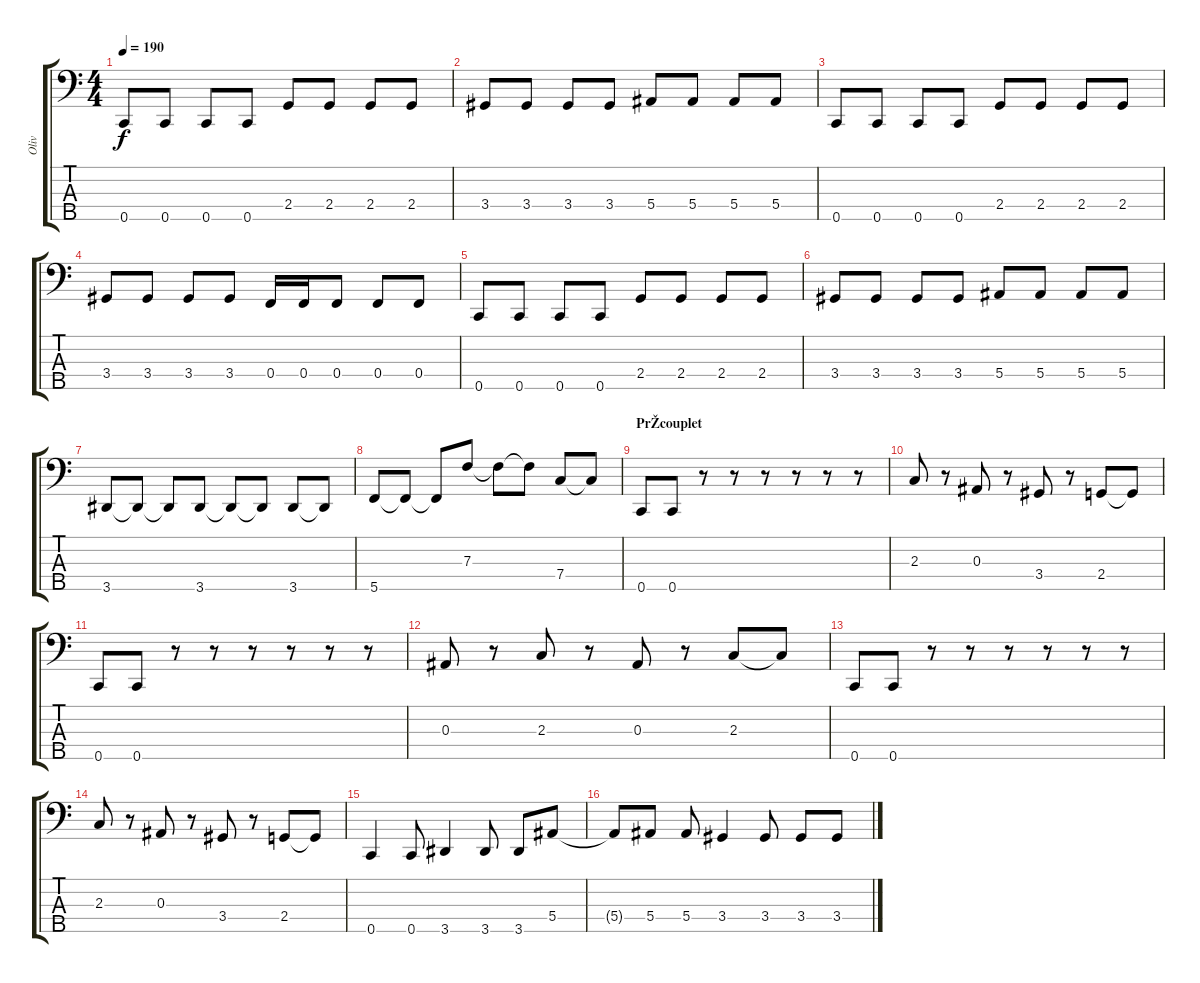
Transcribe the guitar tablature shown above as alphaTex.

\track ("Oliv" "Oliv") {instrument electricbassfinger}
\staff {score tabs}
\tuning (Ab2 Eb2 Bb1 F1 C1) {hide}
\ts (4 4)
\tempo 190
\clef f4
\ks c
0.5.8{dy f} 0.5.8 0.5.8 0.5.8 2.4.8 2.4.8 2.4.8 2.4.8 |
3.4.8 3.4.8 3.4.8 3.4.8 5.4.8 5.4.8 5.4.8 5.4.8 |
0.5.8 0.5.8 0.5.8 0.5.8 2.4.8 2.4.8 2.4.8 2.4.8 |
3.4.8 3.4.8 3.4.8 3.4.8 0.4.16 0.4.16 0.4.8 0.4.8 0.4.8 |
0.5.8 0.5.8 0.5.8 0.5.8 2.4.8 2.4.8 2.4.8 2.4.8 |
3.4.8 3.4.8 3.4.8 3.4.8 5.4.8 5.4.8 5.4.8 5.4.8 |
3.5.8 3.5{t}.8 3.5{t}.8 3.5.8 3.5{t}.8 3.5{t}.8 3.5.8 3.5{t}.8 |
5.5.8 5.5{t}.8 5.5{t}.8 7.3.8 7.3{t}.8 7.3{t}.8 7.4.8 7.4{t}.8 |
\section ("" "PrŽcouplet")
0.5.8 0.5.8 r.8 r.8 r.8 r.8 r.8 r.8 |
2.3.8 r.8 0.3.8 r.8 3.4.8 r.8 2.4.8 2.4{t}.8 |
0.5.8 0.5.8 r.8 r.8 r.8 r.8 r.8 r.8 |
0.3.8 r.8 2.3.8 r.8 0.3.8 r.8 2.3.8 2.3{t}.8 |
0.5.8 0.5.8 r.8 r.8 r.8 r.8 r.8 r.8 |
2.3.8 r.8 0.3.8 r.8 3.4.8 r.8 2.4.8 2.4{t}.8 |
0.5.4 0.5.8 3.5.4 3.5.8 3.5.8 5.4.8 |
5.4{t}.8 5.4.8 5.4.8 3.4.4 3.4.8 3.4.8 3.4.8
